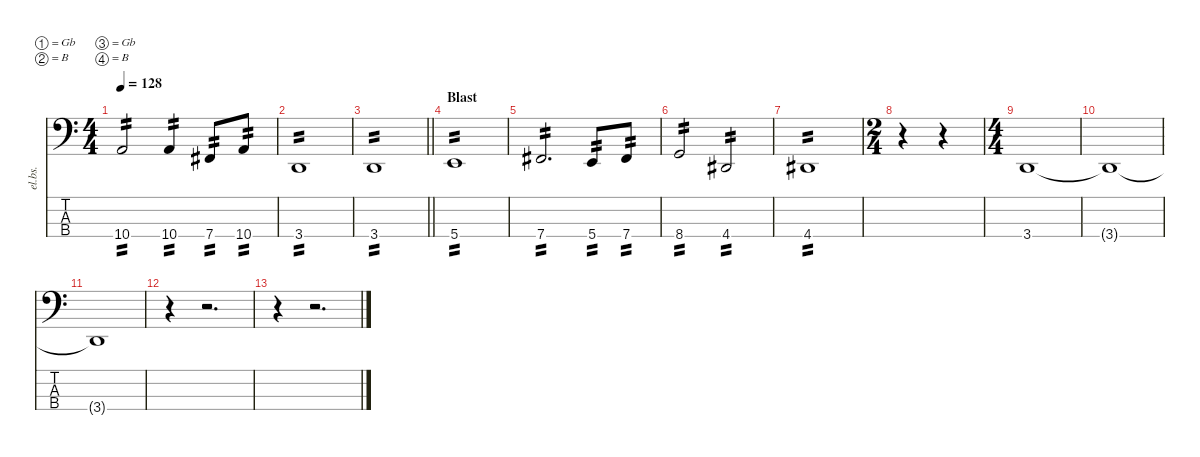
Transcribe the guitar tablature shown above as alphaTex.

\defaultSystemsLayout 4
\hideDynamics
\bracketExtendMode nobrackets
\otherSystemsTrackNameOrientation horizontal
\track ("Bass" "el.bs.") {instrument electricbasspick}
\staff {score tabs}
\tuning (Gb2 B1 Gb1 B0)
\ts (4 4)
\tempo 128
\clef f4
\ks c
10.4.2{tp 2 dy f beam Up} 10.4.4{tp 2 beam Up} 7.4{acc #}.8{tp 2 beam Up} 10.4.8{tp 2 beam Up} |
3.4.1{tp 2 beam Up} |
\barLineRight lightlight
3.4.1{tp 2 beam Up} |
\section ("" "Blast")
5.4.1{tp 2 beam Up} |
7.4{acc #}.2{d tp 2 beam Up} 5.4.8{tp 2 beam Up} 7.4{acc #}.8{tp 2 beam Up} |
8.4.2{tp 2 beam Up} 4.4{acc #}.2{tp 2 beam Up} |
4.4{acc #}.1{tp 2 beam Up} |
\ts (2 4)
r.4{beam Down} r.4{beam Down} |
\ts (4 4)
3.4.1{beam Up} |
3.4{t}.1{beam Up} |
3.4{t}.1{beam Up} |
r.4{beam Down} r.2{d beam Down} |
r.4{beam Down} r.2{d beam Down}
